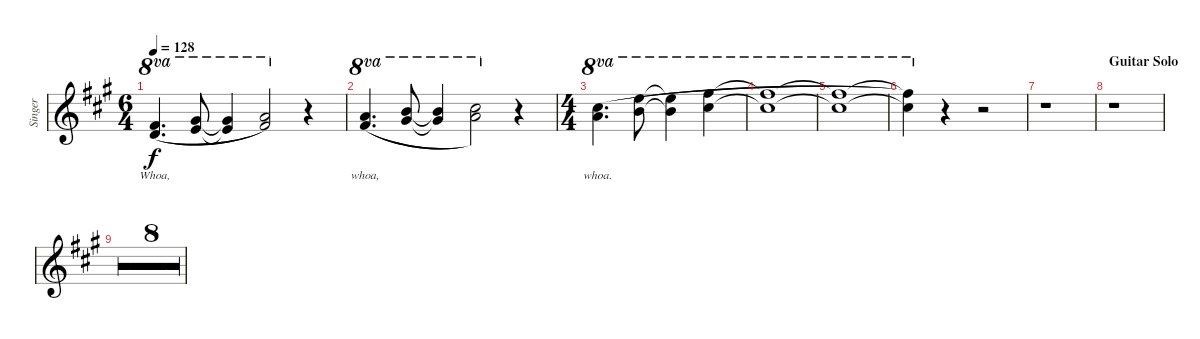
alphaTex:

\defaultSystemsLayout 4
\bracketExtendMode groupsimilarinstruments
\otherSystemsTrackNameOrientation horizontal
\track ("Tenor Voice" "Singer") {multiBarRest instrument voiceoohs}
\staff {score}
\tuning (E4 B3 G3 D3 A2 E2)
\ts (6 4)
\beaming (8 2 2 2 2 2 2)
\tempo 128
\clef g2
\ks a
(14.1{acc #} 15.2{acc forcenatural}).4{d ot 8va lyrics (0 "Whoa,") lyrics (1 "") lyrics (2 "") lyrics (3 "") lyrics (4 "") dy f legatoorigin} (16.1{acc #} 17.2{acc forcenatural}).8{ot 8va legatoorigin} (16.1{t acc #} 17.2{t acc forcenatural}).4{ot 8va legatoorigin} (22.2{acc forcenatural} 23.3{acc #}).2{ot 8va} r.4 |
(23.3{acc #} 22.2{acc forcenatural}).4{d ot 8va lyrics (0 "whoa,") lyrics (1 "") lyrics (2 "") lyrics (3 "") lyrics (4 "") legatoorigin} (25.3{acc #} 24.2{acc forcenatural}).8{ot 8va legatoorigin} (25.3{t acc #} 24.2{t acc forcenatural}).4{ot 8va legatoorigin} (22.2{acc forcenatural} 21.1{acc #}).2{ot 8va} r.4 |
\ts (4 4)
\beaming (8 2 2 2 2 2 2)
(26.3{acc forcenatural} 26.2{acc #}).4{d ot 8va lyrics (0 "whoa.") lyrics (1 "") lyrics (2 "") lyrics (3 "") lyrics (4 "") legatoorigin} (24.2{acc forcenatural} 24.1{acc forcenatural}).8{ot 8va legatoorigin} (24.2{t acc forcenatural} 24.1{t acc forcenatural}).4{ot 8va legatoorigin} (26.2{acc #} 26.1{acc #}).4{ot 8va legatoorigin} |
(26.1{t acc #} 26.2{t acc #}).1{ot 8va legatoorigin} |
(26.1{t acc #} 26.2{t acc #}).1{ot 8va legatoorigin} |
(26.1{t acc #} 26.2{t acc #}).4{ot 8va} r.4 r.2 |
r.1 |
\section ("" "Guitar Solo")
r.1 |
r.1 |
r.1 |
r.1 |
r.1 |
r.1 |
r.1 |
r.1 |
r.1
